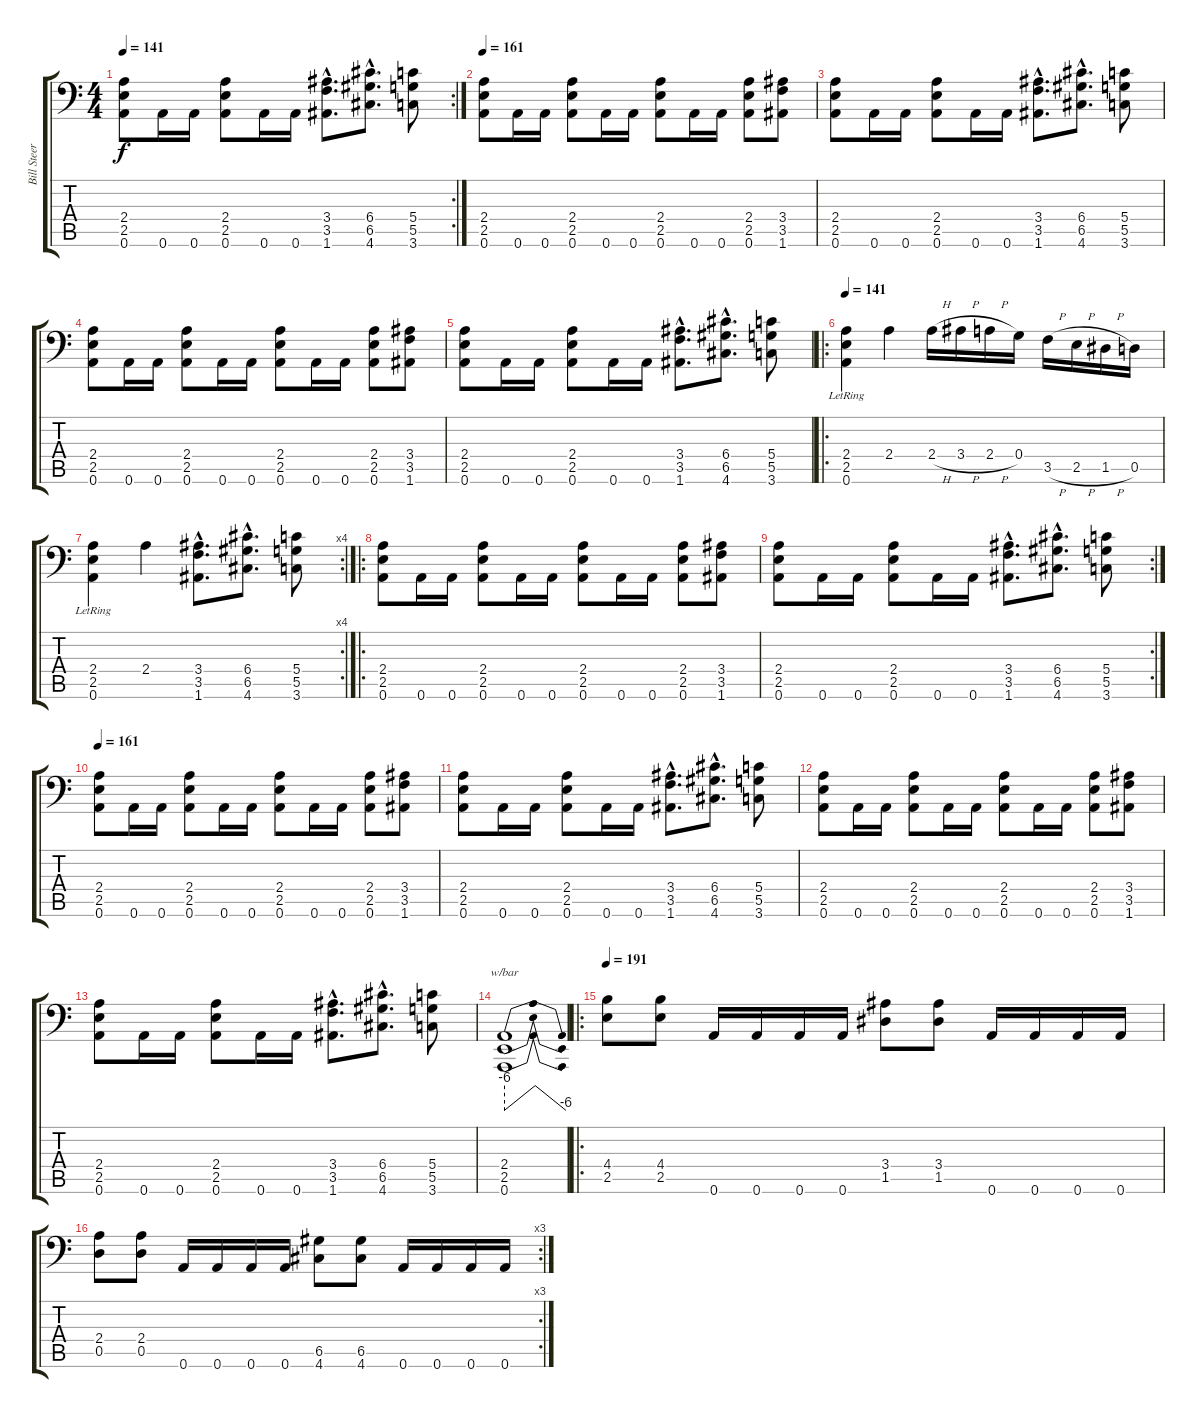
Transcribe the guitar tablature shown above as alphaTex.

\track ("Bill Steer" "Bill Steer") {instrument distortionguitar}
\staff {score tabs}
\tuning (A3 E3 C3 G2 D2 A1) {hide}
\rc 2
\ts (4 4)
\tempo 141
\clef f4
\ks c
(2.4 2.5 0.6).8{dy f} 0.6.16 0.6.16 (2.4 2.5 0.6).8 0.6.16 0.6.16 (3.4{hac} 3.5{hac} 1.6{hac}).8{d} (6.4{hac} 6.5{hac} 4.6{hac}).8{d} (5.4 5.5 3.6).8 |
\tempo 161
(2.4 2.5 0.6).8 0.6.16 0.6.16 (2.4 2.5 0.6).8 0.6.16 0.6.16 (2.4 2.5 0.6).8 0.6.16 0.6.16 (2.4 2.5 0.6).8 (3.4 3.5 1.6).8 |
(2.4 2.5 0.6).8 0.6.16 0.6.16 (2.4 2.5 0.6).8 0.6.16 0.6.16 (3.4{hac} 3.5{hac} 1.6{hac}).8{d} (6.4{hac} 6.5{hac} 4.6{hac}).8{d} (5.4 5.5 3.6).8 |
(2.4 2.5 0.6).8 0.6.16 0.6.16 (2.4 2.5 0.6).8 0.6.16 0.6.16 (2.4 2.5 0.6).8 0.6.16 0.6.16 (2.4 2.5 0.6).8 (3.4 3.5 1.6).8 |
(2.4 2.5 0.6).8 0.6.16 0.6.16 (2.4 2.5 0.6).8 0.6.16 0.6.16 (3.4{hac} 3.5{hac} 1.6{hac}).8{d} (6.4{hac} 6.5{hac} 4.6{hac}).8{d} (5.4 5.5 3.6).8 |
\ro
\tempo 141
(2.4{lr} 2.5{lr} 0.6{lr}).4 2.4.4 2.4{h}.16 3.4{h}.16 2.4{h}.16 0.4.16 3.5{h}.16 2.5{h}.16 1.5{h}.16 0.5.16 |
\rc 4
(2.4{lr} 2.5{lr} 0.6{lr}).4 2.4.4 (3.4{hac} 3.5{hac} 1.6{hac}).8{d} (6.4{hac} 6.5{hac} 4.6{hac}).8{d} (5.4 5.5 3.6).8 |
\ro
(2.4 2.5 0.6).8 0.6.16 0.6.16 (2.4 2.5 0.6).8 0.6.16 0.6.16 (2.4 2.5 0.6).8 0.6.16 0.6.16 (2.4 2.5 0.6).8 (3.4 3.5 1.6).8 |
\rc 2
(2.4 2.5 0.6).8 0.6.16 0.6.16 (2.4 2.5 0.6).8 0.6.16 0.6.16 (3.4{hac} 3.5{hac} 1.6{hac}).8{d} (6.4{hac} 6.5{hac} 4.6{hac}).8{d} (5.4 5.5 3.6).8 |
\tempo 161
(2.4 2.5 0.6).8 0.6.16 0.6.16 (2.4 2.5 0.6).8 0.6.16 0.6.16 (2.4 2.5 0.6).8 0.6.16 0.6.16 (2.4 2.5 0.6).8 (3.4 3.5 1.6).8 |
(2.4 2.5 0.6).8 0.6.16 0.6.16 (2.4 2.5 0.6).8 0.6.16 0.6.16 (3.4{hac} 3.5{hac} 1.6{hac}).8{d} (6.4{hac} 6.5{hac} 4.6{hac}).8{d} (5.4 5.5 3.6).8 |
(2.4 2.5 0.6).8 0.6.16 0.6.16 (2.4 2.5 0.6).8 0.6.16 0.6.16 (2.4 2.5 0.6).8 0.6.16 0.6.16 (2.4 2.5 0.6).8 (3.4 3.5 1.6).8 |
(2.4 2.5 0.6).8 0.6.16 0.6.16 (2.4 2.5 0.6).8 0.6.16 0.6.16 (3.4{hac} 3.5{hac} 1.6{hac}).8{d} (6.4{hac} 6.5{hac} 4.6{hac}).8{d} (5.4 5.5 3.6).8 |
(2.4 2.5 0.6).1{tbe (dip default 0 -24 15 0 60 -24)} |
\ro
\tempo 191
(4.4 2.5).8 (4.4 2.5).8 0.6.16 0.6.16 0.6.16 0.6.16 (3.4 1.5).8 (3.4 1.5).8 0.6.16 0.6.16 0.6.16 0.6.16 |
\rc 3
(2.4 0.5).8 (2.4 0.5).8 0.6.16 0.6.16 0.6.16 0.6.16 (6.5 4.6).8 (6.5 4.6).8 0.6.16 0.6.16 0.6.16 0.6.16
